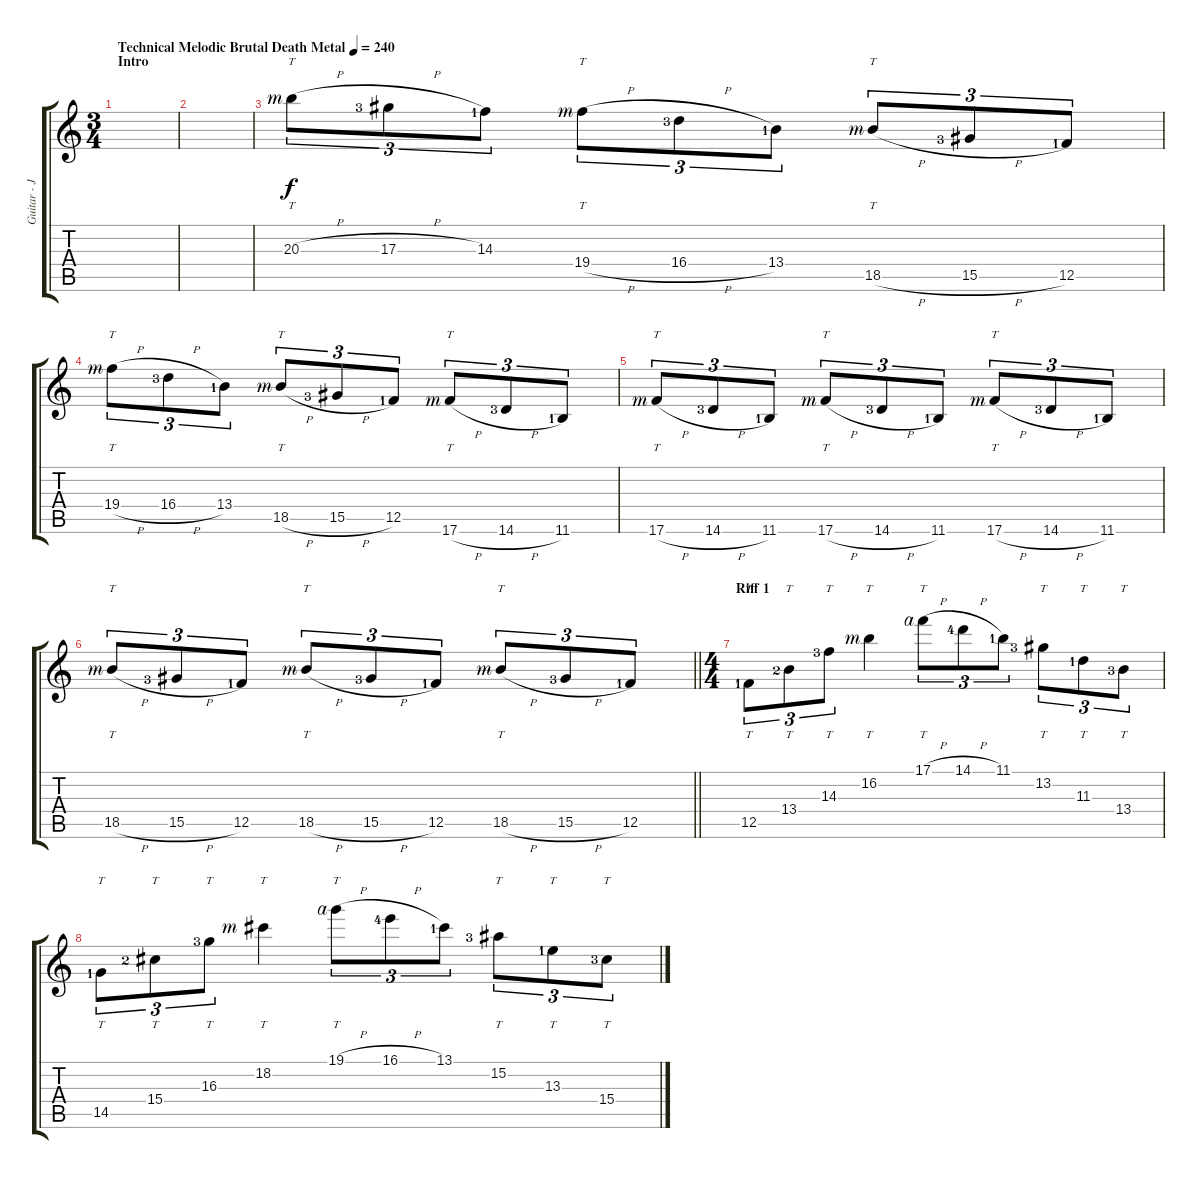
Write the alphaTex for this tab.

\track ("Guitar - Josh Hemandez" "Guitar - J") {instrument distortionguitar}
\staff {score tabs}
\tuning (C4 G3 Eb3 Bb2 F2 C2) {hide}
\ts (3 4)
\section ("" "Intro")
\tempo (240 "Technical Melodic Brutal Death Metal")
\clef g2
\ks c
|
|
20.3{h rf 3}.8{tt tu (3 2)} 17.3{h lf 4}.8{tu (3 2)} 14.3{lf 2}.8{tu (3 2)} 19.4{h rf 3}.8{tt tu (3 2)} 16.4{h lf 4}.8{tu (3 2)} 13.4{lf 2}.8{tu (3 2)} 18.5{h rf 3}.8{tt tu (3 2)} 15.5{h lf 4}.8{tu (3 2)} 12.5{lf 2}.8{tu (3 2)} |
19.4{h rf 3}.8{tt tu (3 2)} 16.4{h lf 4}.8{tu (3 2)} 13.4{lf 2}.8{tu (3 2)} 18.5{h rf 3}.8{tt tu (3 2)} 15.5{h lf 4}.8{tu (3 2)} 12.5{lf 2}.8{tu (3 2)} 17.6{h rf 3}.8{tt tu (3 2)} 14.6{h lf 4}.8{tu (3 2)} 11.6{lf 2}.8{tu (3 2)} |
17.6{h rf 3}.8{tt tu (3 2)} 14.6{h lf 4}.8{tu (3 2)} 11.6{lf 2}.8{tu (3 2)} 17.6{h rf 3}.8{tt tu (3 2)} 14.6{h lf 4}.8{tu (3 2)} 11.6{lf 2}.8{tu (3 2)} 17.6{h rf 3}.8{tt tu (3 2)} 14.6{h lf 4}.8{tu (3 2)} 11.6{lf 2}.8{tu (3 2)} |
\barLineRight lightlight
18.5{h rf 3}.8{tt tu (3 2)} 15.5{h lf 4}.8{tu (3 2)} 12.5{lf 2}.8{tu (3 2)} 18.5{h rf 3}.8{tt tu (3 2)} 15.5{h lf 4}.8{tu (3 2)} 12.5{lf 2}.8{tu (3 2)} 18.5{h rf 3}.8{tt tu (3 2)} 15.5{h lf 4}.8{tu (3 2)} 12.5{lf 2}.8{tu (3 2)} |
\ts (4 4)
\section ("" "Riff 1")
12.5{lf 2}.8{tt tu (3 2)} 13.4{lf 3}.8{tt tu (3 2)} 14.3{lf 4}.8{tt tu (3 2)} 16.2{rf 3}.4{tt} 17.1{h rf 4}.8{tt tu (3 2)} 14.1{h lf 5}.8{tu (3 2)} 11.1{lf 2}.8{tu (3 2)} 13.2{lf 4}.8{tt tu (3 2)} 11.3{lf 2}.8{tt tu (3 2)} 13.4{lf 4}.8{tt tu (3 2)} |
14.5{lf 2}.8{tt tu (3 2)} 15.4{lf 3}.8{tt tu (3 2)} 16.3{lf 4}.8{tt tu (3 2)} 18.2{rf 3}.4{tt} 19.1{h rf 4}.8{tt tu (3 2)} 16.1{h lf 5}.8{tu (3 2)} 13.1{lf 2}.8{tu (3 2)} 15.2{lf 4}.8{tt tu (3 2)} 13.3{lf 2}.8{tt tu (3 2)} 15.4{lf 4}.8{tt tu (3 2)}
